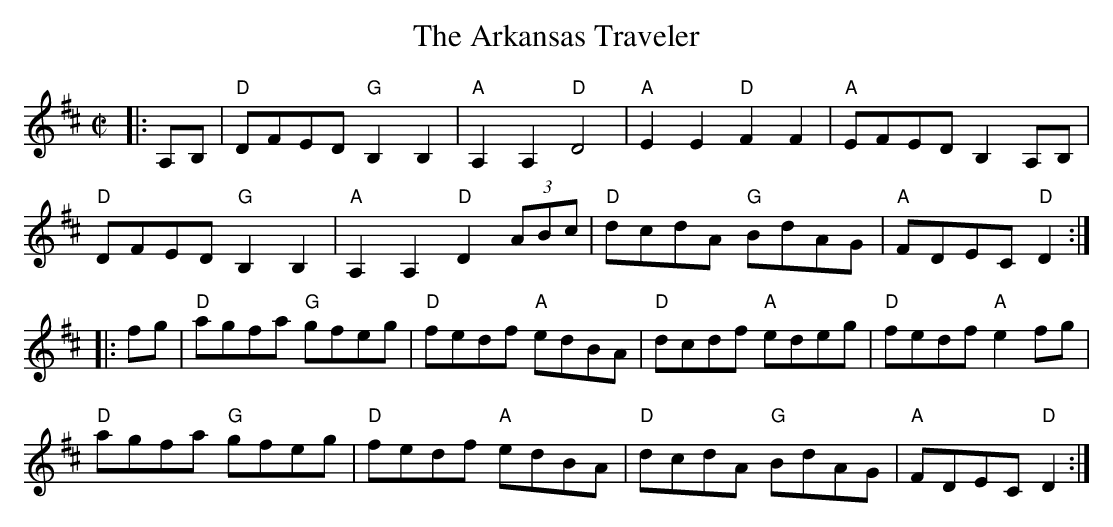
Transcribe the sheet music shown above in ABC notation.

X:1
T: The Arkansas Traveler
M:C|
L: 1/8
K: D
|:A,B,|"D"DFED "G"B,2B,2|"A"A,2A,2 "D"D4|"A"E2E2 "D"F2F2|"A"EFED B,2 A,B,|
"D"DFED "G"B,2B,2|"A"A,2A,2 "D"D2 (3ABc|"D"dcdA "G"BdAG|"A"FDEC "D"D2:|
|:fg|"D"agfa "G"gfeg|"D"fedf "A"edBA|"D"dcdf "A"edeg|"D"fedf "A"e2fg|
"D"agfa "G"gfeg|"D"fedf "A"edBA|"D"dcdA "G"BdAG|"A"FDEC "D"D2:|
